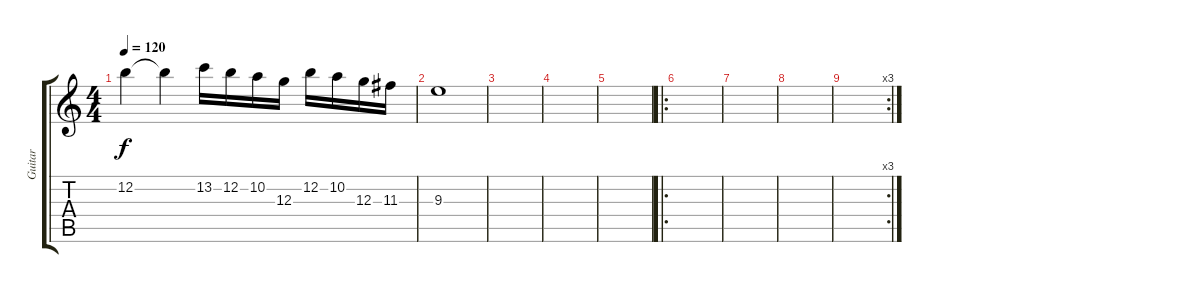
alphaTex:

\track ("Guitar" "Guitar") {instrument distortionguitar}
\staff {score tabs}
\tuning (E4 B3 G3 D3 A2 E2) {hide}
\ts (4 4)
\tempo 120
\clef g2
\ks c
12.2.4{dy f} 12.2{t}.4 13.2.16 12.2.16 10.2.16 12.3.16 12.2.16 10.2.16 12.3.16 11.3.16 |
9.3.1 |
|
|
|
\ro
|
|
|
\rc 3
